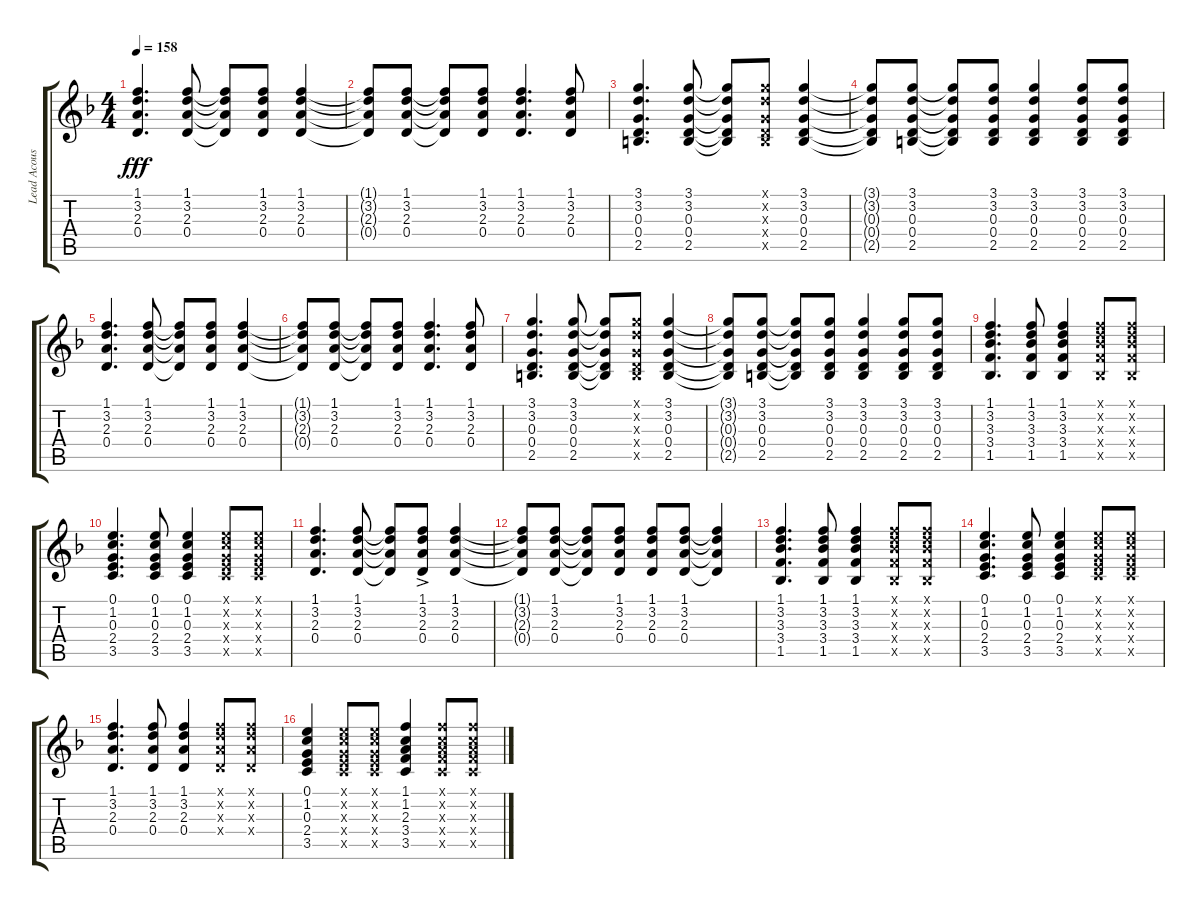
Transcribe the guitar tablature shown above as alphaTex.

\track ("Lead Acoustic" "Lead Acous") {instrument acousticguitarsteel}
\staff {score tabs}
\tuning (E4 B3 G3 D3 A2 D2) {hide}
\ts (4 4)
\tempo 158
\clef g2
\ks f
(1.1 3.2 2.3 0.4).4{d dy fff} (1.1 3.2 2.3 0.4).8 (1.1{t} 3.2{t} 2.3{t} 0.4{t}).8 (1.1 3.2 2.3 0.4).8 (1.1 3.2 2.3 0.4).4 |
(1.1{t} 3.2{t} 2.3{t} 0.4{t}).8 (1.1 3.2 2.3 0.4).8 (1.1{t} 3.2{t} 2.3{t} 0.4{t}).8 (1.1 3.2 2.3 0.4).8 (1.1 3.2 2.3 0.4).4{d} (1.1 3.2 2.3 0.4).8 |
(3.1 3.2 0.3 0.4 2.5).4{d} (3.1 3.2 0.3 0.4 2.5).8 (3.1{t} 3.2{t} 0.3{t} 0.4{t} 2.5{t}).8 (3.1{x} 3.2{x} 0.3{x} 0.4{x} 2.5{x}).8 (3.1 3.2 0.3 0.4 2.5).4 |
(3.1{t} 3.2{t} 0.3{t} 0.4{t} 2.5{t}).8 (3.1 3.2 0.3 0.4 2.5).8 (3.1{t} 3.2{t} 0.3{t} 0.4{t} 2.5{t}).8 (3.1 3.2 0.3 0.4 2.5).8 (3.1 3.2 0.3 0.4 2.5).4 (3.1 3.2 0.3 0.4 2.5).8 (3.1 3.2 0.3 0.4 2.5).8 |
(1.1 3.2 2.3 0.4).4{d} (1.1 3.2 2.3 0.4).8 (1.1{t} 3.2{t} 2.3{t} 0.4{t}).8 (1.1 3.2 2.3 0.4).8 (1.1 3.2 2.3 0.4).4 |
(1.1{t} 3.2{t} 2.3{t} 0.4{t}).8 (1.1 3.2 2.3 0.4).8 (1.1{t} 3.2{t} 2.3{t} 0.4{t}).8 (1.1 3.2 2.3 0.4).8 (1.1 3.2 2.3 0.4).4{d} (1.1 3.2 2.3 0.4).8 |
(3.1 3.2 0.3 0.4 2.5).4{d} (3.1 3.2 0.3 0.4 2.5).8 (3.1{t} 3.2{t} 0.3{t} 0.4{t} 2.5{t}).8 (3.1{x} 3.2{x} 0.3{x} 0.4{x} 2.5{x}).8 (3.1 3.2 0.3 0.4 2.5).4 |
(3.1{t} 3.2{t} 0.3{t} 0.4{t} 2.5{t}).8 (3.1 3.2 0.3 0.4 2.5).8 (3.1{t} 3.2{t} 0.3{t} 0.4{t} 2.5{t}).8 (3.1 3.2 0.3 0.4 2.5).8 (3.1 3.2 0.3 0.4 2.5).4 (3.1 3.2 0.3 0.4 2.5).8 (3.1 3.2 0.3 0.4 2.5).8 |
(1.1 3.2 3.3 3.4 1.5).4{d} (1.1 3.2 3.3 3.4 1.5).8 (1.1 3.2 3.3 3.4 1.5).4 (1.1{x} 3.2{x} 3.3{x} 3.4{x} 1.5{x}).8 (1.1{x} 3.2{x} 3.3{x} 3.4{x} 1.5{x}).8 |
(0.1 1.2 0.3 2.4 3.5).4{d} (0.1 1.2 0.3 2.4 3.5).8 (0.1 1.2 0.3 2.4 3.5).4 (0.1{x} 1.2{x} 0.3{x} 2.4{x} 3.5{x}).8 (0.1{x} 1.2{x} 0.3{x} 2.4{x} 3.5{x}).8 |
(1.1 3.2 2.3 0.4).4{d} (1.1 3.2 2.3 0.4).8 (1.1{t} 3.2{t} 2.3{t} 0.4{t}).8 (1.1{ac} 3.2{ac} 2.3{ac} 0.4{ac}).8 (1.1 3.2 2.3 0.4).4 |
(1.1{t} 3.2{t} 2.3{t} 0.4{t}).8 (1.1 3.2 2.3 0.4).8 (1.1{t} 3.2{t} 2.3{t} 0.4{t}).8 (1.1 3.2 2.3 0.4).8 (1.1 3.2 2.3 0.4).8 (1.1 3.2 2.3 0.4).8 (1.1{t} 3.2{t} 2.3{t} 0.4{t}).4 |
(1.1 3.2 3.3 3.4 1.5).4{d} (1.1 3.2 3.3 3.4 1.5).8 (1.1 3.2 3.3 3.4 1.5).4 (1.1{x} 3.2{x} 3.3{x} 3.4{x} 1.5{x}).8 (1.1{x} 3.2{x} 3.3{x} 3.4{x} 1.5{x}).8 |
(0.1 1.2 0.3 2.4 3.5).4{d} (0.1 1.2 0.3 2.4 3.5).8 (0.1 1.2 0.3 2.4 3.5).4 (0.1{x} 1.2{x} 0.3{x} 2.4{x} 3.5{x}).8 (0.1{x} 1.2{x} 0.3{x} 2.4{x} 3.5{x}).8 |
(1.1 3.2 2.3 0.4).4{d} (1.1 3.2 2.3 0.4).8 (1.1 3.2 2.3 0.4).4 (1.1{x} 3.2{x} 2.3{x} 0.4{x}).8 (1.1{x} 3.2{x} 2.3{x} 0.4{x}).8 |
(0.1 1.2 0.3 2.4 3.5).4 (0.1{x} 1.2{x} 0.3{x} 2.4{x} 3.5{x}).8 (0.1{x} 1.2{x} 0.3{x} 2.4{x} 3.5{x}).8 (1.1 1.2 2.3 3.4 3.5).4 (1.1{x} 1.2{x} 2.3{x} 3.4{x} 3.5{x}).8 (1.1{x} 1.2{x} 2.3{x} 3.4{x} 3.5{x}).8
